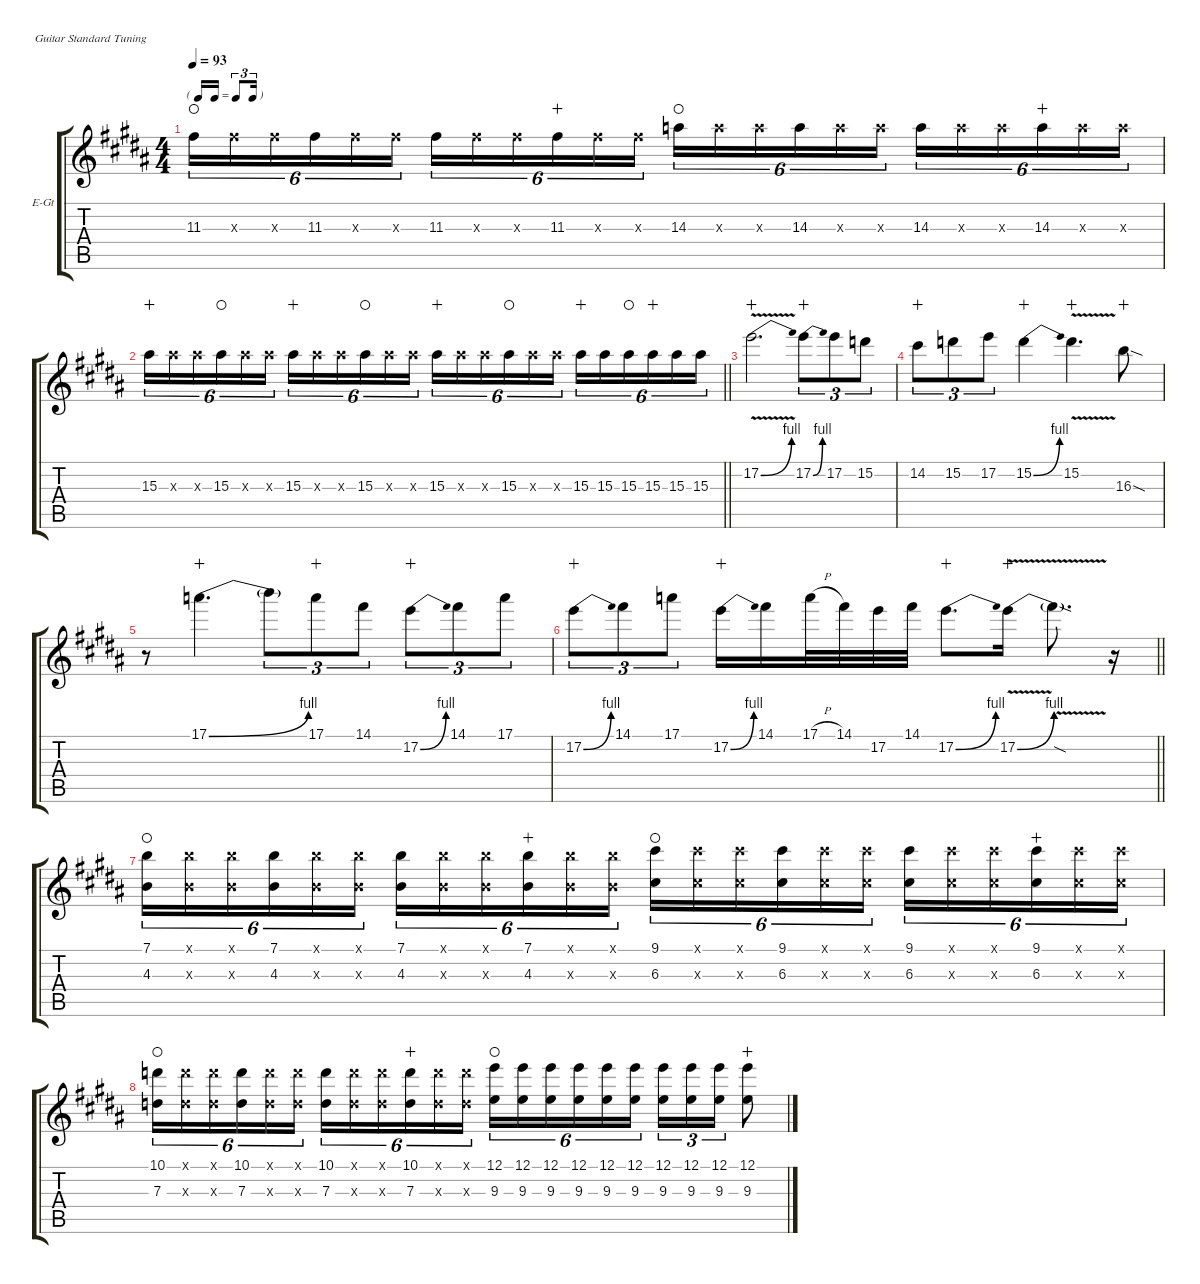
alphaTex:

\hideDynamics
\bracketExtendMode groupsimilarinstruments
\firstSystemTrackNameOrientation horizontal
\otherSystemsTrackNameOrientation horizontal
\track ("Gtr. Solo" "E-Gt") {multiBarRest instrument distortionguitar}
\staff {score tabs}
\tuning (E4 B3 G3 D3 A2 E2)
\ts (4 4)
\tf triplet16th
\tempo 93
\clef g2
\ks b
11.3{acc #}.16{tu (6 4) dy f waho} 11.3{x acc #}.16{tu (6 4)} 11.3{x acc #}.16{tu (6 4)} 11.3{acc #}.16{tu (6 4)} 11.3{x acc #}.16{tu (6 4)} 11.3{x acc #}.16{tu (6 4)} 11.3{acc #}.16{tu (6 4)} 11.3{x acc #}.16{tu (6 4)} 11.3{x acc #}.16{tu (6 4)} 11.3{acc #}.16{tu (6 4) wahc} 11.3{x acc #}.16{tu (6 4)} 11.3{x acc #}.16{tu (6 4)} 14.3{acc forcenatural}.16{tu (6 4) waho} 14.3{x acc forcenatural}.16{tu (6 4)} 14.3{x acc forcenatural}.16{tu (6 4)} 14.3{acc forcenatural}.16{tu (6 4)} 14.3{x acc forcenatural}.16{tu (6 4)} 14.3{x acc forcenatural}.16{tu (6 4)} 14.3{acc forcenatural}.16{tu (6 4)} 14.3{x acc forcenatural}.16{tu (6 4)} 14.3{x acc forcenatural}.16{tu (6 4)} 14.3{acc forcenatural}.16{tu (6 4) wahc} 14.3{x acc forcenatural}.16{tu (6 4)} 14.3{x acc forcenatural}.16{tu (6 4)} |
\barLineRight lightlight
15.3{acc #}.16{tu (6 4) wahc} 15.3{x acc #}.16{tu (6 4)} 15.3{x acc #}.16{tu (6 4)} 15.3{acc #}.16{tu (6 4) waho} 15.3{x acc #}.16{tu (6 4)} 15.3{x acc #}.16{tu (6 4)} 15.3{acc #}.16{tu (6 4) wahc} 15.3{x acc #}.16{tu (6 4)} 15.3{x acc #}.16{tu (6 4)} 15.3{acc #}.16{tu (6 4) waho} 15.3{x acc #}.16{tu (6 4)} 15.3{x acc #}.16{tu (6 4)} 15.3{acc #}.16{tu (6 4) wahc} 15.3{x acc #}.16{tu (6 4)} 15.3{x acc #}.16{tu (6 4)} 15.3{acc #}.16{tu (6 4) waho} 15.3{x acc #}.16{tu (6 4)} 15.3{x acc #}.16{tu (6 4)} 15.3{acc #}.16{tu (6 4) wahc} 15.3{acc #}.16{tu (6 4)} 15.3{acc #}.16{tu (6 4) waho} 15.3{acc #}.16{tu (6 4) wahc} 15.3{acc #}.16{tu (6 4)} 15.3{acc #}.16{tu (6 4)} |
17.2{be (bend 3 0 11.4 4) v acc forcenatural}.2{d wahc} 17.2{be (bend 0 0 15 4) acc forcenatural}.8{tu (3 2) wahc} 17.2{acc forcenatural}.8{tu (3 2)} 15.2{acc forcenatural}.8{tu (3 2)} |
14.2{acc #}.8{tu (3 2) wahc} 15.2{acc forcenatural}.8{tu (3 2)} 17.2{acc forcenatural}.8{tu (3 2)} 15.2{be (bend 0 0 15 4) acc forcenatural}.4{wahc} 15.2{v acc forcenatural}.4{d wahc} 16.3{sod acc forcenatural}.8{wahc} |
r.8 17.1{be (bend 0 0 15 4) acc forcenatural}.4{d wahc} 17.1{t}.8{tu (3 2)} 17.1{acc forcenatural}.8{tu (3 2) wahc} 14.1{acc #}.8{tu (3 2)} 17.2{be (bend 0 0 15 4) acc forcenatural}.8{tu (3 2) wahc} 14.1{acc #}.8{tu (3 2)} 17.1{acc forcenatural}.8{tu (3 2)} |
\barLineRight lightlight
17.2{be (bend 0 0 15 4) acc forcenatural}.8{tu (3 2) wahc} 14.1{acc #}.8{tu (3 2)} 17.1{acc forcenatural}.8{tu (3 2)} 17.2{be (bend 0 0 15 4) acc forcenatural}.16{wahc} 14.1{acc #}.16 17.1{h acc forcenatural}.32 14.1{acc #}.32 17.2{acc forcenatural}.32 14.1{acc #}.32 17.2{be (bend 0 0 15 4) acc forcenatural}.8{d wahc} 17.2{be (bend 0 0 15 4) v acc forcenatural}.16{wahc} 17.2{v sod t}.8{d} r.16 |
(7.1{acc forcenatural} 4.3{acc forcenatural}).16{tu (6 4) waho} (7.1{x acc forcenatural} 4.3{x acc forcenatural}).16{tu (6 4)} (7.1{x acc forcenatural} 4.3{x acc forcenatural}).16{tu (6 4)} (7.1{acc forcenatural} 4.3{acc forcenatural}).16{tu (6 4)} (7.1{x acc forcenatural} 4.3{x acc forcenatural}).16{tu (6 4)} (7.1{x acc forcenatural} 4.3{x acc forcenatural}).16{tu (6 4)} (7.1{acc forcenatural} 4.3{acc forcenatural}).16{tu (6 4)} (7.1{x acc forcenatural} 4.3{x acc forcenatural}).16{tu (6 4)} (7.1{x acc forcenatural} 4.3{x acc forcenatural}).16{tu (6 4)} (7.1{acc forcenatural} 4.3{acc forcenatural}).16{tu (6 4) wahc} (7.1{x acc forcenatural} 4.3{x acc forcenatural}).16{tu (6 4)} (7.1{x acc forcenatural} 4.3{x acc forcenatural}).16{tu (6 4)} (9.1{acc #} 6.3{acc #}).16{tu (6 4) waho} (9.1{x acc #} 6.3{x acc #}).16{tu (6 4)} (9.1{x acc #} 6.3{x acc #}).16{tu (6 4)} (9.1{acc #} 6.3{acc #}).16{tu (6 4)} (9.1{x acc #} 6.3{x acc #}).16{tu (6 4)} (9.1{x acc #} 6.3{x acc #}).16{tu (6 4)} (9.1{acc #} 6.3{acc #}).16{tu (6 4)} (9.1{x acc #} 6.3{x acc #}).16{tu (6 4)} (9.1{x acc #} 6.3{x acc #}).16{tu (6 4)} (9.1{acc #} 6.3{acc #}).16{tu (6 4) wahc} (9.1{x acc #} 6.3{x acc #}).16{tu (6 4)} (9.1{x acc #} 6.3{x acc #}).16{tu (6 4)} |
(10.1{acc forcenatural} 7.3{acc forcenatural}).16{tu (6 4) waho} (10.1{x acc forcenatural} 7.3{x acc forcenatural}).16{tu (6 4)} (10.1{x acc forcenatural} 7.3{x acc forcenatural}).16{tu (6 4)} (10.1{acc forcenatural} 7.3{acc forcenatural}).16{tu (6 4)} (10.1{x acc forcenatural} 7.3{x acc forcenatural}).16{tu (6 4)} (10.1{x acc forcenatural} 7.3{x acc forcenatural}).16{tu (6 4)} (10.1{acc forcenatural} 7.3{acc forcenatural}).16{tu (6 4)} (10.1{x acc forcenatural} 7.3{x acc forcenatural}).16{tu (6 4)} (10.1{x acc forcenatural} 7.3{x acc forcenatural}).16{tu (6 4)} (10.1{acc forcenatural} 7.3{acc forcenatural}).16{tu (6 4) wahc} (10.1{x acc forcenatural} 7.3{x acc forcenatural}).16{tu (6 4)} (10.1{x acc forcenatural} 7.3{x acc forcenatural}).16{tu (6 4)} (12.1{acc forcenatural} 9.3{acc forcenatural}).16{tu (6 4) waho} (12.1{acc forcenatural} 9.3{acc forcenatural}).16{tu (6 4)} (12.1{acc forcenatural} 9.3{acc forcenatural}).16{tu (6 4)} (12.1{acc forcenatural} 9.3{acc forcenatural}).16{tu (6 4)} (12.1{acc forcenatural} 9.3{acc forcenatural}).16{tu (6 4)} (12.1{acc forcenatural} 9.3{acc forcenatural}).16{tu (6 4)} (12.1{acc forcenatural} 9.3{acc forcenatural}).16{tu (3 2)} (12.1{acc forcenatural} 9.3{acc forcenatural}).16{tu (3 2)} (12.1{acc forcenatural} 9.3{acc forcenatural}).16{tu (3 2)} (12.1{acc forcenatural} 9.3{acc forcenatural}).8{wahc}
